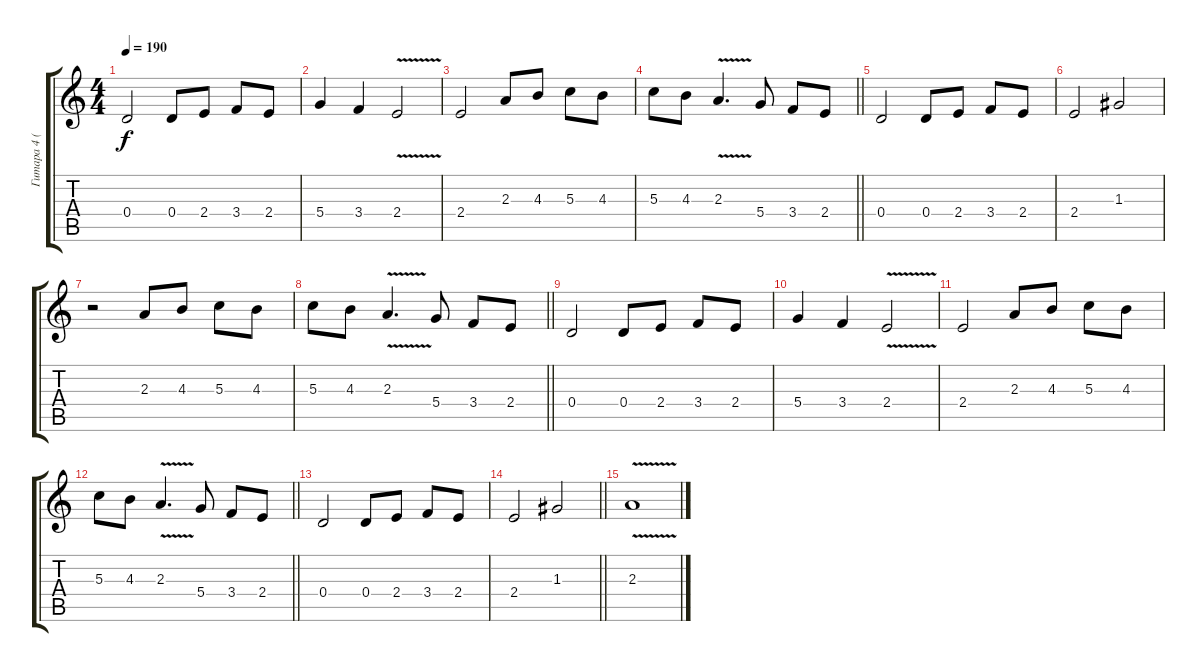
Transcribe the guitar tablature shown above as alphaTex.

\track ("Гитара 4 (Соло)" "Гитара 4 (") {instrument electricguitarclean}
\staff {score tabs}
\tuning (E4 B3 G3 D3 A2 E2) {hide}
\ts (4 4)
\tempo 190
\clef g2
\ks c
0.4.2{dy f} 0.4.8 2.4.8 3.4.8 2.4.8 |
5.4.4 3.4.4 2.4{v}.2 |
2.4.2 2.3.8 4.3.8 5.3.8 4.3.8 |
\barLineRight lightlight
5.3.8 4.3.8 2.3{v}.4{d} 5.4.8 3.4.8 2.4.8 |
0.4.2 0.4.8 2.4.8 3.4.8 2.4.8 |
2.4.2 1.3.2 |
r.2 2.3.8 4.3.8 5.3.8 4.3.8 |
\barLineRight lightlight
5.3.8 4.3.8 2.3{v}.4{d} 5.4.8 3.4.8 2.4.8 |
0.4.2 0.4.8 2.4.8 3.4.8 2.4.8 |
5.4.4 3.4.4 2.4{v}.2 |
2.4.2 2.3.8 4.3.8 5.3.8 4.3.8 |
\barLineRight lightlight
5.3.8 4.3.8 2.3{v}.4{d} 5.4.8 3.4.8 2.4.8 |
0.4.2 0.4.8 2.4.8 3.4.8 2.4.8 |
\barLineRight lightlight
2.4.2 1.3.2 |
2.3{v}.1
